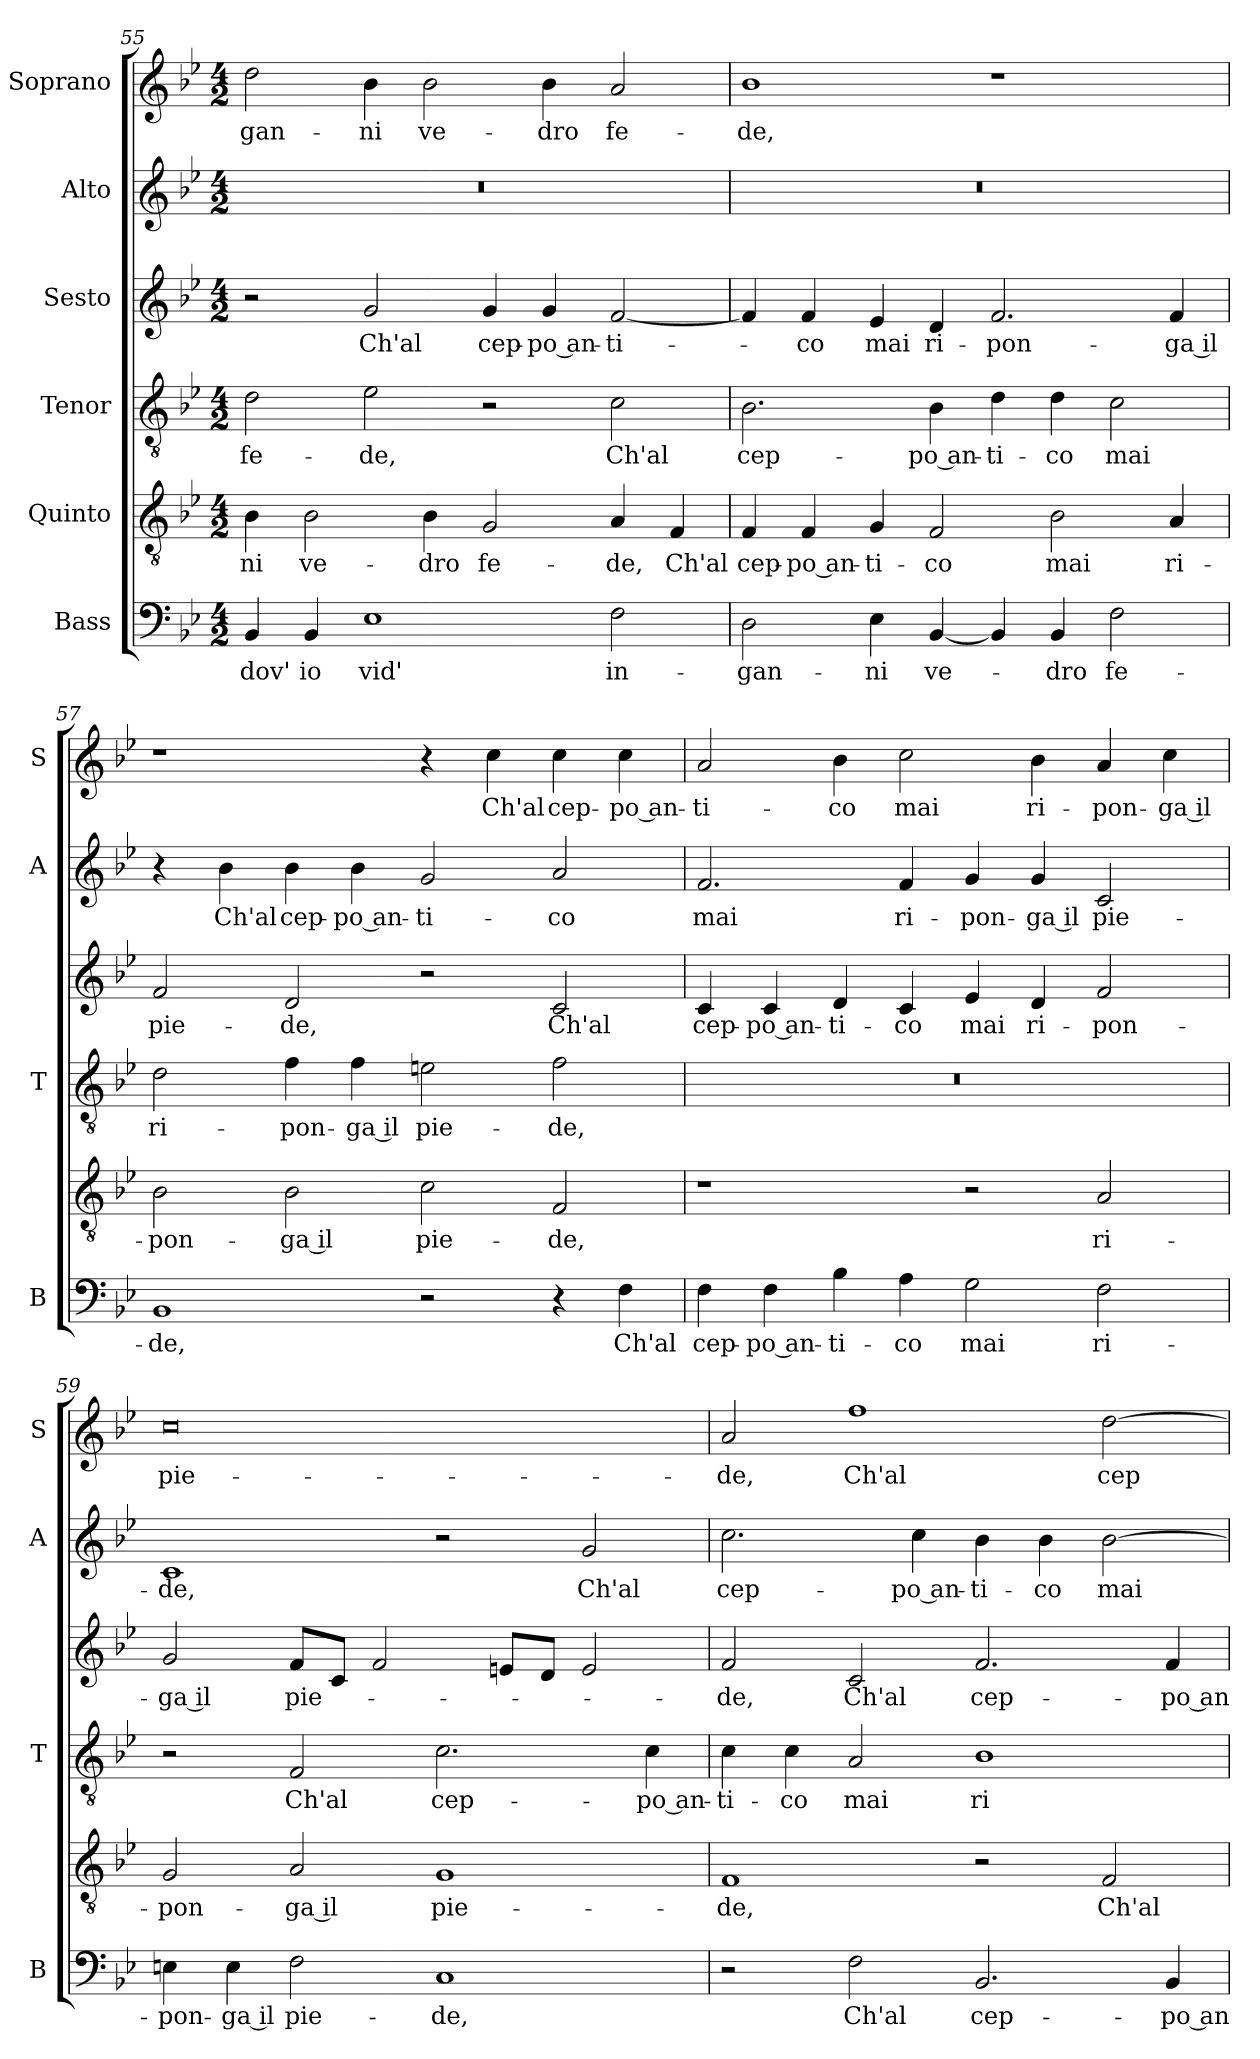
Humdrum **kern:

**kern	**text	**kern	**text	**kern	**text	**kern	**text	**kern	**text	**kern	**text
*part6	*part6	*part5	*part5	*part4	*part4	*part3	*part3	*part2	*part2	*part1	*part1
*staff6	*staff6	*staff5	*staff5	*staff4	*staff4	*staff3	*staff3	*staff2	*staff2	*staff1	*staff1
*I"Bass	*	*I"Quinto	*	*I"Tenor	*	*I"Sesto	*	*I"Alto	*	*I"Soprano	*
*I'B	*	*	*	*I'T	*	*	*	*I'A	*	*I'S	*
*clefF4	*	*clefGv2	*	*clefGv2	*	*clefG2	*	*clefG2	*	*clefG2	*
*k[b-e-]	*	*k[b-e-]	*	*k[b-e-]	*	*k[b-e-]	*	*k[b-e-]	*	*k[b-e-]	*
*B-:	*	*B-:	*	*B-:	*	*B-:	*	*B-:	*	*B-:	*
*M4/2	*	*M4/2	*	*M4/2	*	*M4/2	*	*M4/2	*	*M4/2	*
=55	=55	=55	=55	=55	=55	=55	=55	=55	=55	=55	=55
!	!LO:LY:b	!	!LO:LY:b	!	!LO:LY:b	!	!	!	!	!	!LO:LY:b
4BB-/	dov'	4B-\	-ni	2d\	fe-	2r	.	0r	.	2dd\	-gan-
!	!LO:LY:b	!	!LO:LY:b	!	!	!	!	!	!	!	!
4BB-/	io	2B-\	ve-	.	.	.	.	.	.	.	.
!	!LO:LY:b	!	!	!	!LO:LY:b	!	!LO:LY:b	!	!	!	!LO:LY:b
1E-	vid'	.	.	2e-\	-de,	2g/	Ch'al	.	.	4b-\	-ni
!	!	!	!LO:LY:b	!	!	!	!	!	!	!	!LO:LY:b
.	.	4B-\	-dro	.	.	.	.	.	.	2b-\	ve-
!	!	!	!LO:LY:b	!	!	!	!LO:LY:b	!	!	!	!
.	.	2G/	fe-	2r	.	4g/	cep-	.	.	.	.
!	!	!	!	!	!	!	!LO:LY:b	!	!	!	!LO:LY:b
.	.	.	.	.	.	4g/	-po an-	.	.	4b-\	-dro
!	!LO:LY:b	!	!LO:LY:b	!	!LO:LY:b	!	!LO:LY:b	!	!	!	!LO:LY:b
2F\	in-	4A/	-de,	2c\	Ch'al	[2f/	-ti-	.	.	2a/	fe-
!	!	!	!LO:LY:b	!	!	!	!	!	!	!	!
.	.	4F/	Ch'al	.	.	.	.	.	.	.	.
=56	=56	=56	=56	=56	=56	=56	=56	=56	=56	=56	=56
!	!LO:LY:b	!	!LO:LY:b	!	!LO:LY:b	!	!	!	!	!	!LO:LY:b
2D\	-gan-	4F/	cep-	2.B-\	cep-	4f/]	.	0r	.	1b-	-de,
!	!	!	!LO:LY:b	!	!	!	!LO:LY:b	!	!	!	!
.	.	4F/	-po an-	.	.	4f/	-co	.	.	.	.
!	!LO:LY:b	!	!LO:LY:b	!	!	!	!LO:LY:b	!	!	!	!
4E-\	-ni	4G/	-ti-	.	.	4e-/	mai	.	.	.	.
!	!LO:LY:b	!	!LO:LY:b	!	!LO:LY:b	!	!LO:LY:b	!	!	!	!
[4BB-/	ve-	2F/	-co	4B-\	-po an-	4d/	ri-	.	.	.	.
!	!	!	!	!	!LO:LY:b	!	!LO:LY:b	!	!	!	!
4BB-/]	.	.	.	4d\	-ti-	2.f/	-pon-	.	.	1r	.
!	!LO:LY:b	!	!LO:LY:b	!	!LO:LY:b	!	!	!	!	!	!
4BB-/	-dro	2B-\	mai	4d\	-co	.	.	.	.	.	.
!	!LO:LY:b	!	!	!	!LO:LY:b	!	!	!	!	!	!
2F\	fe-	.	.	2c\	mai	.	.	.	.	.	.
!	!	!	!LO:LY:b	!	!	!	!LO:LY:b	!	!	!	!
.	.	4A/	ri-	.	.	4f/	-ga il	.	.	.	.
!!LO:LB:g=z
=57	=57	=57	=57	=57	=57	=57	=57	=57	=57	=57	=57
!	!LO:LY:b	!	!LO:LY:b	!	!LO:LY:b	!	!LO:LY:b	!	!	!	!
1BB-	-de,	2B-\	-pon-	2d\	ri-	2f/	pie-	4r	.	1r	.
!	!	!	!	!	!	!	!	!	!LO:LY:b	!	!
.	.	.	.	.	.	.	.	4b-\	Ch'al	.	.
!	!	!	!LO:LY:b	!	!LO:LY:b	!	!LO:LY:b	!	!LO:LY:b	!	!
.	.	2B-\	-ga il	4f\	-pon-	2d/	-de,	4b-\	cep-	.	.
!	!	!	!	!	!LO:LY:b	!	!	!	!LO:LY:b	!	!
.	.	.	.	4f\	-ga il	.	.	4b-\	-po an-	.	.
!	!	!	!LO:LY:b	!	!LO:LY:b	!	!	!	!LO:LY:b	!	!
2r	.	2c\	pie-	2en\	pie-	2r	.	2g/	-ti-	4r	.
!	!	!	!	!	!	!	!	!	!	!	!LO:LY:b
.	.	.	.	.	.	.	.	.	.	4cc\	Ch'al
!	!	!	!LO:LY:b	!	!LO:LY:b	!	!LO:LY:b	!	!LO:LY:b	!	!LO:LY:b
4r	.	2F/	-de,	2f\	-de,	2c/	Ch'al	2a/	-co	4cc\	cep-
!	!LO:LY:b	!	!	!	!	!	!	!	!	!	!LO:LY:b
4F\	Ch'al	.	.	.	.	.	.	.	.	4cc\	-po an-
=58	=58	=58	=58	=58	=58	=58	=58	=58	=58	=58	=58
!	!LO:LY:b	!	!	!	!	!	!LO:LY:b	!	!LO:LY:b	!	!LO:LY:b
4F\	cep-	1r	.	0r	.	4c/	cep-	2.f/	mai	2a/	-ti-
!	!LO:LY:b	!	!	!	!	!	!LO:LY:b	!	!	!	!
4F\	-po an-	.	.	.	.	4c/	-po an-	.	.	.	.
!	!LO:LY:b	!	!	!	!	!	!LO:LY:b	!	!	!	!LO:LY:b
4B-\	-ti-	.	.	.	.	4d/	-ti-	.	.	4b-\	-co
!	!LO:LY:b	!	!	!	!	!	!LO:LY:b	!	!LO:LY:b	!	!LO:LY:b
4A\	-co	.	.	.	.	4c/	-co	4f/	ri-	2cc\	mai
!	!LO:LY:b	!	!	!	!	!	!LO:LY:b	!	!LO:LY:b	!	!
2G\	mai	2r	.	.	.	4e-/	mai	4g/	-pon-	.	.
!	!	!	!	!	!	!	!LO:LY:b	!	!LO:LY:b	!	!LO:LY:b
.	.	.	.	.	.	4d/	ri-	4g/	-ga il	4b-\	ri-
!	!LO:LY:b	!	!LO:LY:b	!	!	!	!LO:LY:b	!	!LO:LY:b	!	!LO:LY:b
2F\	ri-	2A/	ri-	.	.	2f/	-pon-	2c/	pie-	4a/	-pon-
!	!	!	!	!	!	!	!	!	!	!	!LO:LY:b
.	.	.	.	.	.	.	.	.	.	4cc\	-ga il
=59	=59	=59	=59	=59	=59	=59	=59	=59	=59	=59	=59
!	!LO:LY:b	!	!LO:LY:b	!	!	!	!LO:LY:b	!	!LO:LY:b	!	!LO:LY:b
4En\	-pon-	2G/	-pon-	2r	.	2g/	-ga il	1c	-de,	0cc	pie-
!	!LO:LY:b	!	!	!	!	!	!	!	!	!	!
4E\	-ga il	.	.	.	.	.	.	.	.	.	.
!	!LO:LY:b	!	!LO:LY:b	!	!LO:LY:b	!	!LO:LY:b	!	!	!	!
2F\	pie-	2A/	-ga il	2F/	Ch'al	8f/L	pie-	.	.	.	.
.	.	.	.	.	.	8c/J	.	.	.	.	.
.	.	.	.	.	.	2f/	.	.	.	.	.
!	!LO:LY:b	!	!LO:LY:b	!	!LO:LY:b	!	!	!	!	!	!
1C	-de,	1G	pie-	2.c\	cep-	.	.	2r	.	.	.
.	.	.	.	.	.	8en/L	.	.	.	.	.
.	.	.	.	.	.	8d/J	.	.	.	.	.
!	!	!	!	!	!	!	!	!	!LO:LY:b	!	!
.	.	.	.	.	.	2e/	.	2g/	Ch'al	.	.
!	!	!	!	!	!LO:LY:b	!	!	!	!	!	!
.	.	.	.	4c\	-po an-	.	.	.	.	.	.
!!LO:PB:g=z
=60	=60	=60	=60	=60	=60	=60	=60	=60	=60	=60	=60
!	!	!	!LO:LY:b	!	!LO:LY:b	!	!LO:LY:b	!	!LO:LY:b	!	!LO:LY:b
2r	.	1F	-de,	4c\	-ti-	2f/	-de,	2.cc\	cep-	2a/	-de,
!	!	!	!	!	!LO:LY:b	!	!	!	!	!	!
.	.	.	.	4c\	-co	.	.	.	.	.	.
!	!LO:LY:b	!	!	!	!LO:LY:b	!	!LO:LY:b	!	!	!	!LO:LY:b
2F\	Ch'al	.	.	2A/	mai	2c/	Ch'al	.	.	1ff	Ch'al
!	!	!	!	!	!	!	!	!	!LO:LY:b	!	!
.	.	.	.	.	.	.	.	4cc\	-po an-	.	.
!	!LO:LY:b	!	!	!	!LO:LY:b	!	!LO:LY:b	!	!LO:LY:b	!	!
2.BB-/	cep-	2r	.	1B-	ri-	2.f/	cep-	4b-\	-ti-	.	.
!	!	!	!	!	!	!	!	!	!LO:LY:b	!	!
.	.	.	.	.	.	.	.	4b-\	-co	.	.
!	!	!	!LO:LY:b	!	!	!	!	!	!LO:LY:b	!	!LO:LY:b
.	.	2F/	Ch'al	.	.	.	.	[2b-\	mai	[2dd\	cep-
!	!LO:LY:b	!	!	!	!	!	!LO:LY:b	!	!	!	!
4BB-/	-po an-	.	.	.	.	4f/	-po an-	.	.	.	.
=	=	=	=	=	=	=	=	=	=	=	=
*-	*-	*-	*-	*-	*-	*-	*-	*-	*-	*-	*-
